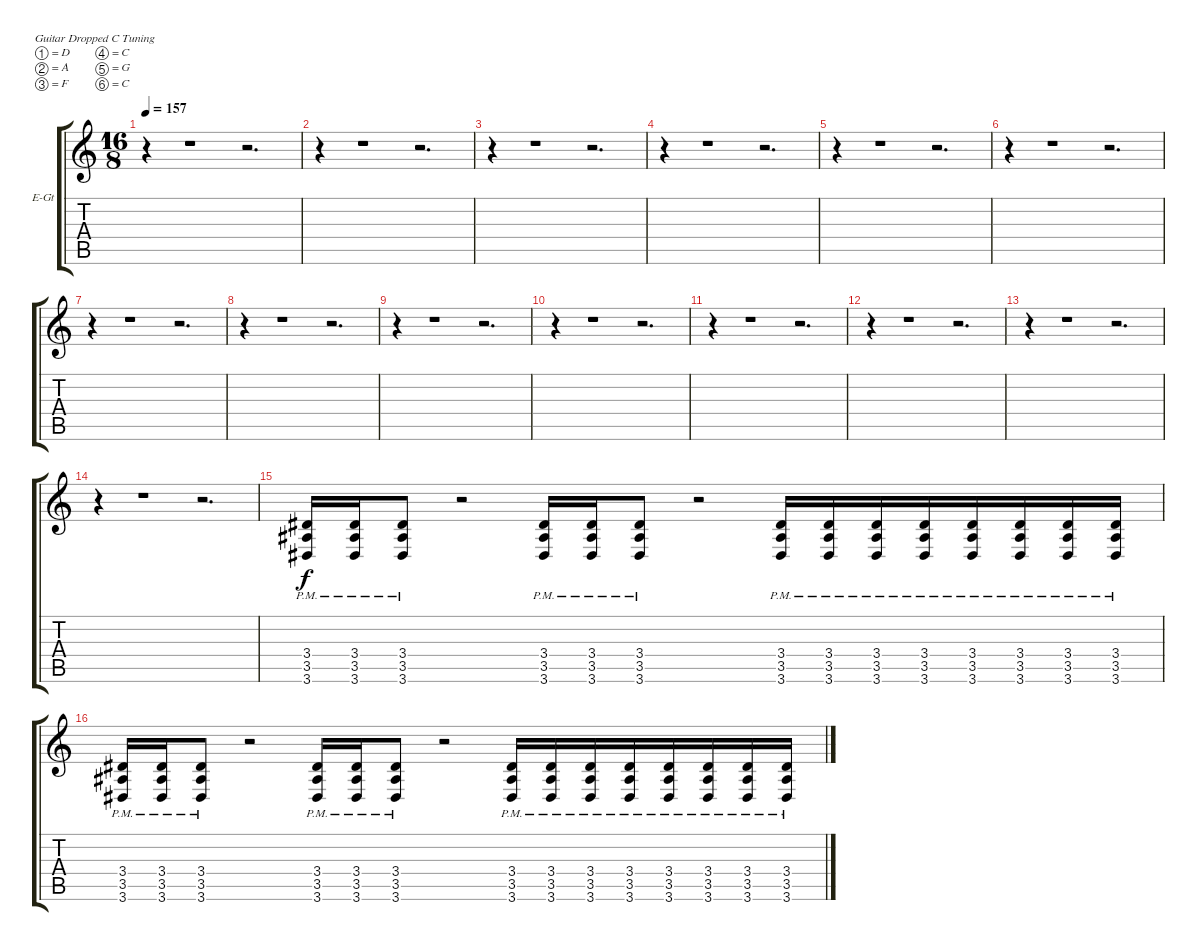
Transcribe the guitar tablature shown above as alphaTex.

\bracketExtendMode groupsimilarinstruments
\firstSystemTrackNameOrientation horizontal
\otherSystemsTrackNameOrientation horizontal
\track ("Electric Guitar 3" "E-Gt") {instrument distortionguitar}
\staff {score tabs}
\tuning (D4 A3 F3 C3 G2 C2)
\ts (16 8)
\beaming (8 2 2 2 10)
\tempo 157
\clef g2
\ks c
r.4{dy f instrument distortionguitar} r.1 r.2{d} |
r.4 r.1 r.2{d} |
r.4 r.1 r.2{d} |
r.4 r.1 r.2{d} |
r.4 r.1 r.2{d} |
r.4 r.1 r.2{d} |
r.4 r.1 r.2{d} |
r.4 r.1 r.2{d} |
r.4 r.1 r.2{d} |
r.4 r.1 r.2{d} |
r.4 r.1 r.2{d} |
r.4 r.1 r.2{d} |
r.4 r.1 r.2{d} |
r.4 r.1 r.2{d} |
(3.4{pm} 3.5{pm} 3.6{pm}).16 (3.4{pm} 3.5{pm} 3.6{pm}).16 (3.4{pm} 3.5{pm} 3.6{pm}).8 r.2 (3.4{pm} 3.5{pm} 3.6{pm}).16 (3.4{pm} 3.5{pm} 3.6{pm}).16 (3.4{pm} 3.5{pm} 3.6{pm}).8 r.2 (3.4{pm} 3.5{pm} 3.6{pm}).16 (3.4{pm} 3.5{pm} 3.6{pm}).16 (3.4{pm} 3.5{pm} 3.6{pm}).16 (3.4{pm} 3.5{pm} 3.6{pm}).16 (3.4{pm} 3.5{pm} 3.6{pm}).16 (3.4{pm} 3.5{pm} 3.6{pm}).16 (3.4{pm} 3.5{pm} 3.6{pm}).16 (3.4{pm} 3.5{pm} 3.6{pm}).16 |
(3.4{pm} 3.5{pm} 3.6{pm}).16 (3.4{pm} 3.5{pm} 3.6{pm}).16 (3.4{pm} 3.5{pm} 3.6{pm}).8 r.2 (3.4{pm} 3.5{pm} 3.6{pm}).16 (3.4{pm} 3.5{pm} 3.6{pm}).16 (3.4{pm} 3.5{pm} 3.6{pm}).8 r.2 (3.4{pm} 3.5{pm} 3.6{pm}).16 (3.4{pm} 3.5{pm} 3.6{pm}).16 (3.4{pm} 3.5{pm} 3.6{pm}).16 (3.4{pm} 3.5{pm} 3.6{pm}).16 (3.4{pm} 3.5{pm} 3.6{pm}).16 (3.4{pm} 3.5{pm} 3.6{pm}).16 (3.4{pm} 3.5{pm} 3.6{pm}).16 (3.4{pm} 3.5{pm} 3.6{pm}).16
